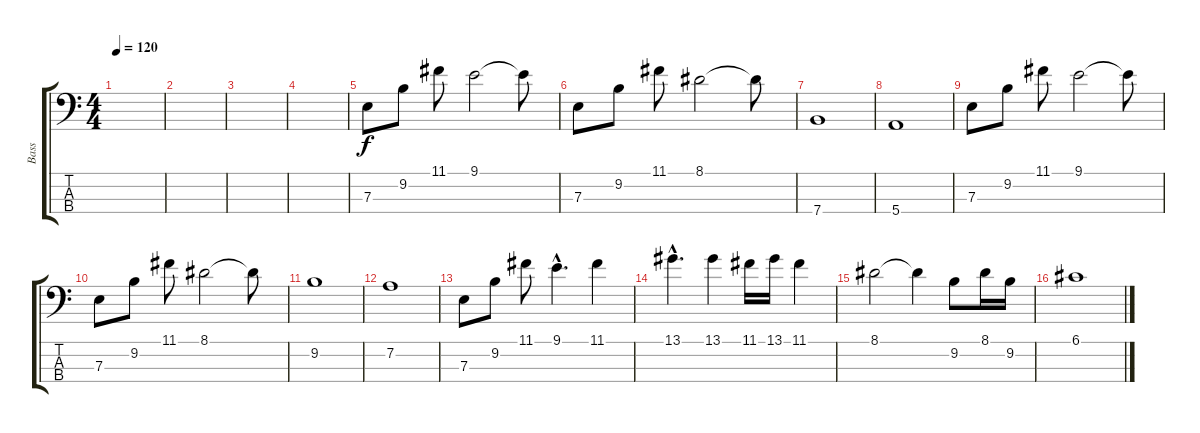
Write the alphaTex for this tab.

\track ("Bass" "Bass") {instrument electricbassfinger}
\staff {score tabs}
\tuning (G2 D2 A1 E1) {hide}
\ts (4 4)
\tempo 120
\clef f4
\ks c
|
|
|
|
7.3.8 9.2.8 11.1.8 9.1.2 9.1{t}.8 |
7.3.8 9.2.8 11.1.8 8.1.2 8.1{t}.8 |
7.4.1 |
5.4.1 |
7.3.8 9.2.8 11.1.8 9.1.2 9.1{t}.8 |
7.3.8 9.2.8 11.1.8 8.1.2 8.1{t}.8 |
9.2.1 |
7.2.1 |
7.3.8 9.2.8 11.1.8 9.1{hac}.4{d} 11.1.4 |
13.1{hac}.4{d} 13.1.4 11.1.16 13.1.16 11.1.4 |
8.1.2 8.1{t}.4 9.2.8 8.1.16 9.2.16 |
6.1.1
